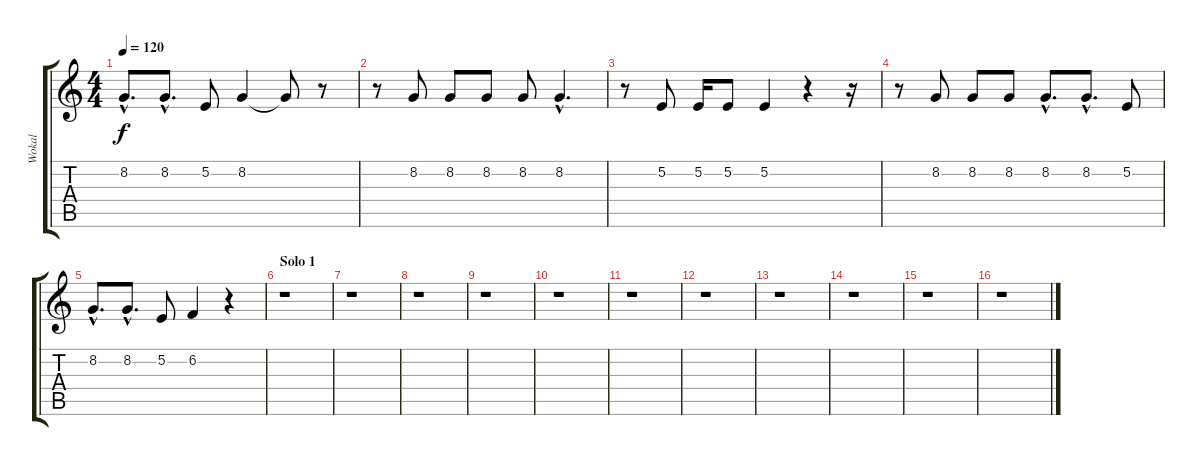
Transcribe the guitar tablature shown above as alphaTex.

\track ("Wokal" "Wokal") {instrument lead1square}
\staff {score tabs}
\tuning (E4 B3 G3 D3 A2 E2) {hide}
\ts (4 4)
\tempo 120
\clef g2
\ks c
8.2{hac}.8{d dy f} 8.2{hac}.8{d} 5.2.8 8.2.4 8.2{t}.8 r.8 |
r.8 8.2.8 8.2.8 8.2.8 8.2.8 8.2{hac}.4{d} |
r.8 5.2.8 5.2.16 5.2.8 5.2.4 r.4 r.16 |
r.8 8.2.8 8.2.8 8.2.8 8.2{hac}.8{d} 8.2{hac}.8{d} 5.2.8 |
8.2{hac}.8{d} 8.2{hac}.8{d} 5.2.8 6.2.4 r.4 |
\section ("" "Solo 1")
r.1 |
r.1 |
r.1 |
r.1 |
r.1 |
r.1 |
r.1 |
r.1 |
r.1 |
r.1 |
r.1
